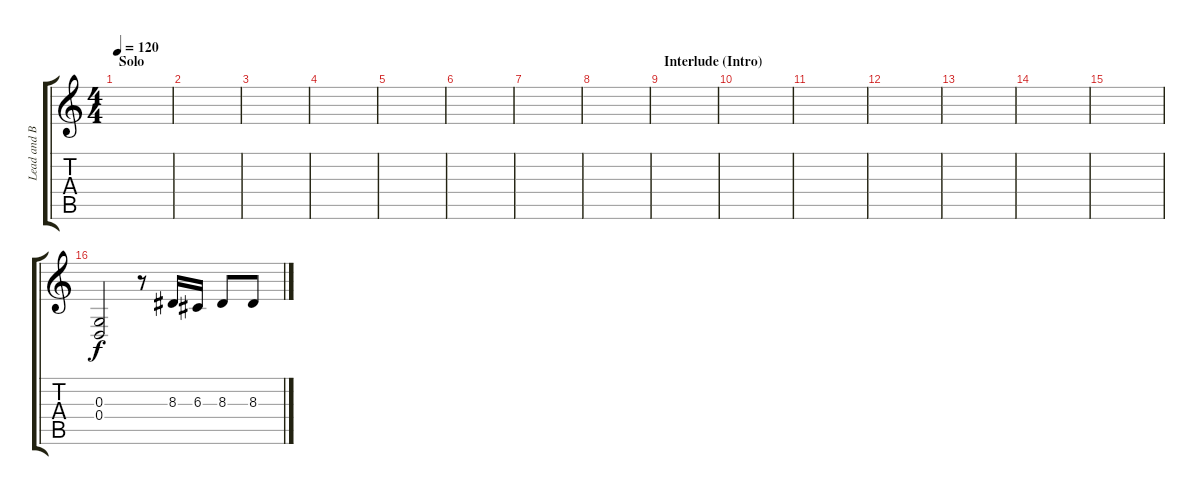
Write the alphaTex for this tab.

\track ("Lead and Back-up Vocals" "Lead and B") {instrument voiceoohs}
\staff {score tabs}
\tuning (E4 B3 G3 D3 A2 E2) {hide}
\ts (4 4)
\section ("" "Solo")
\tempo 120
\clef g2
\ks c
|
|
|
|
|
|
|
|
\section ("" "Interlude (Intro) ")
|
|
|
|
|
|
|
(0.3 0.4).2 r.8 8.3.16 6.3.16 8.3.8 8.3.8
